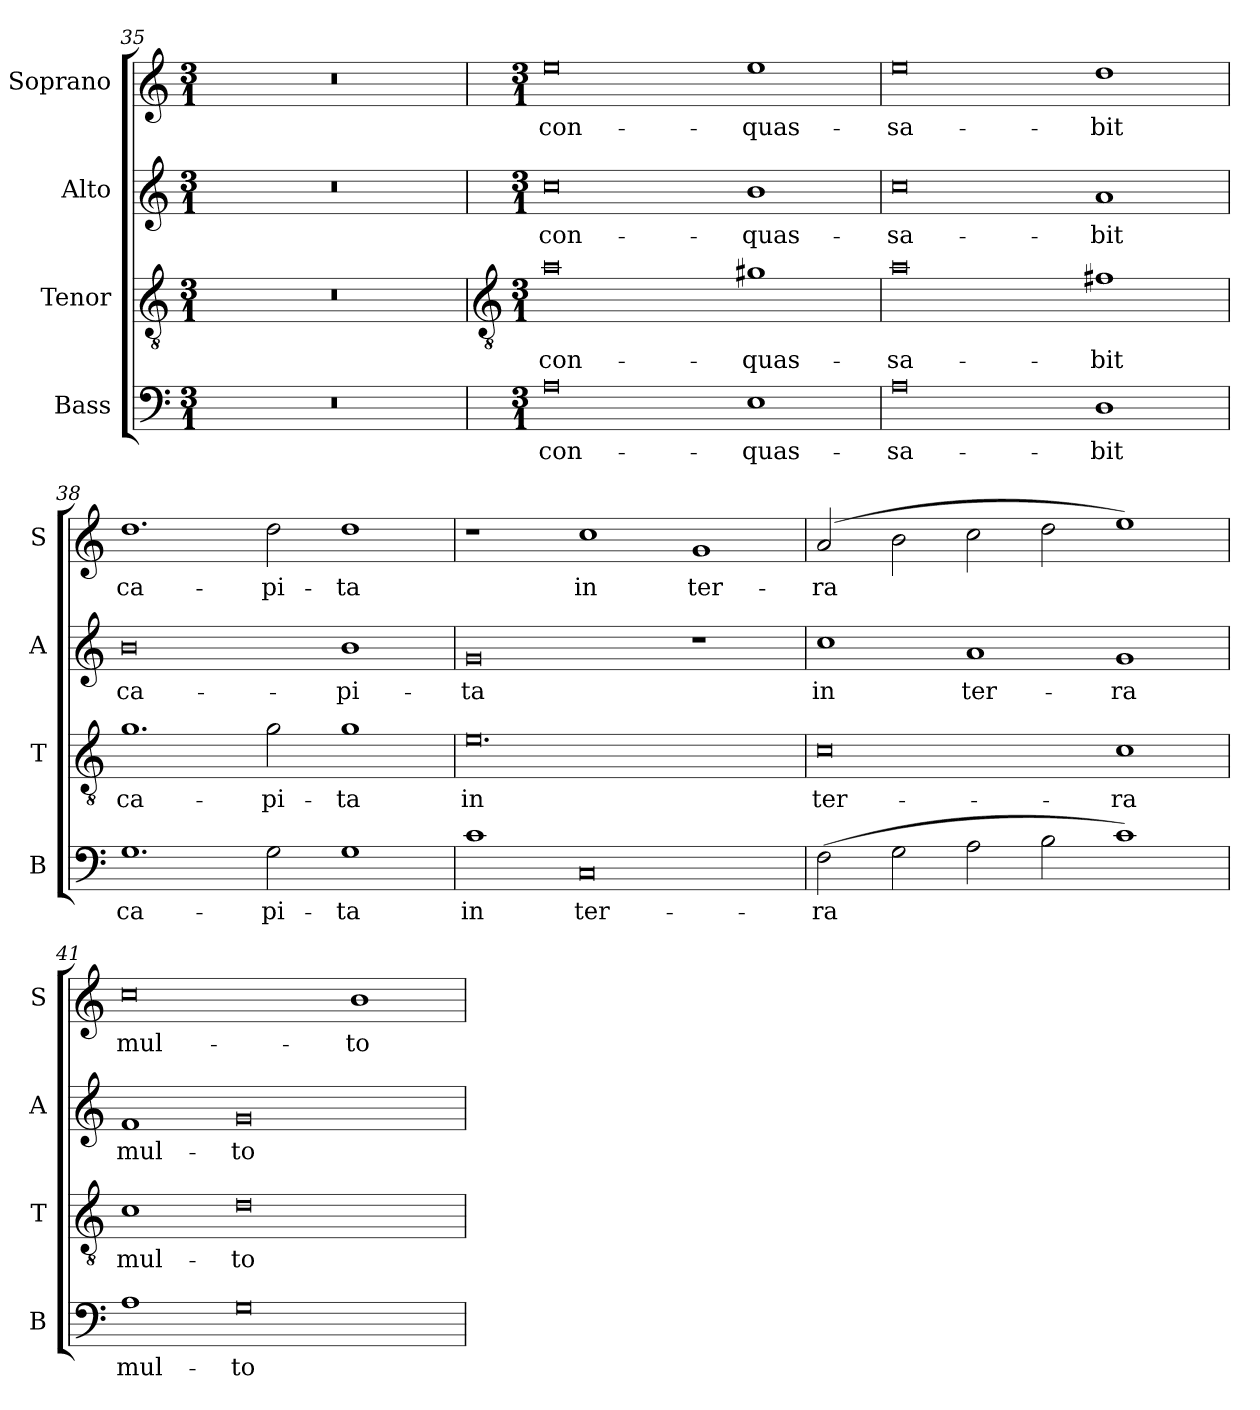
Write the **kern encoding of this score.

**kern	**text	**kern	**text	**kern	**text	**kern	**text
*part4	*part4	*part3	*part3	*part2	*part2	*part1	*part1
*staff4	*staff4	*staff3	*staff3	*staff2	*staff2	*staff1	*staff1
*I"Bass	*	*I"Tenor	*	*I"Alto	*	*I"Soprano	*
*I'B	*	*I'T	*	*I'A	*	*I'S	*
*clefF4	*	*clefGv2	*	*clefG2	*	*clefG2	*
*k[]	*	*k[]	*	*k[]	*	*k[]	*
*C:	*	*C:	*	*C:	*	*C:	*
*M3/1	*	*M3/1	*	*M3/1	*	*M3/1	*
=35	=35	=35	=35	=35	=35	=35	=35
0.r	.	0.r	.	0.r	.	0.r	.
!!LO:LB:g=z
=36	=36	=36	=36	=36	=36	=36	=36
*	*	*clefGv2	*	*	*	*	*
*M3/1	*	*M3/1	*	*M3/1	*	*M3/1	*
!	!LO:LY:b	!	!LO:LY:b	!	!LO:LY:b	!	!LO:LY:b
0A	con-	0a	con-	0cc	con-	0ee	con-
!	!LO:LY:b	!	!LO:LY:b	!	!LO:LY:b	!	!LO:LY:b
1E	-quas-	1g#X	-quas-	1b	-quas-	1ee	-quas-
=37	=37	=37	=37	=37	=37	=37	=37
!	!LO:LY:b	!	!LO:LY:b	!	!LO:LY:b	!	!LO:LY:b
0A	-sa-	0a	-sa-	0cc	-sa-	0ee	-sa-
!	!LO:LY:b	!	!LO:LY:b	!	!LO:LY:b	!	!LO:LY:b
1D	-bit	1f#X	-bit	1a	-bit	1dd	-bit
=38	=38	=38	=38	=38	=38	=38	=38
!	!LO:LY:b	!	!LO:LY:b	!	!LO:LY:b	!	!LO:LY:b
1.G	ca-	1.g	ca-	0b	ca-	1.dd	ca-
!	!LO:LY:b	!	!LO:LY:b	!	!	!	!LO:LY:b
2G	-pi-	2g	-pi-	.	.	2dd	-pi-
!	!LO:LY:b	!	!LO:LY:b	!	!LO:LY:b	!	!LO:LY:b
1G	-ta	1g	-ta	1b	-pi-	1dd	-ta
=39	=39	=39	=39	=39	=39	=39	=39
!	!LO:LY:b	!	!LO:LY:b	!	!LO:LY:b	!	!
1c	in	0.e	in	0g	-ta	1r	.
!	!LO:LY:b	!	!	!	!	!	!LO:LY:b
0C	ter-	.	.	.	.	1cc	in
!	!	!	!	!	!	!	!LO:LY:b
.	.	.	.	1r	.	1g	ter-
=40	=40	=40	=40	=40	=40	=40	=40
!	!LO:LY:b	!	!LO:LY:b	!	!LO:LY:b	!	!LO:LY:b
(>2F	-ra	0c	ter-	1cc	in	(>2a	-ra
2G	.	.	.	.	.	2b	.
!	!	!	!	!	!LO:LY:b	!	!
2A	.	.	.	1a	ter-	2cc	.
2B	.	.	.	.	.	2dd	.
!	!	!	!LO:LY:b	!	!LO:LY:b	!	!
1c)	.	1c	-ra	1g	-ra	1ee)	.
=41	=41	=41	=41	=41	=41	=41	=41
!	!LO:LY:b	!	!LO:LY:b	!	!LO:LY:b	!	!LO:LY:b
1A	mul-	1c	mul-	1f	mul-	0cc	mul-
!	!LO:LY:b	!	!LO:LY:b	!	!LO:LY:b	!	!
0G	-to-	0d	-to-	0g	-to-	.	.
!	!	!	!	!	!	!	!LO:LY:b
.	.	.	.	.	.	1b	-to-
=	=	=	=	=	=	=	=
*-	*-	*-	*-	*-	*-	*-	*-
